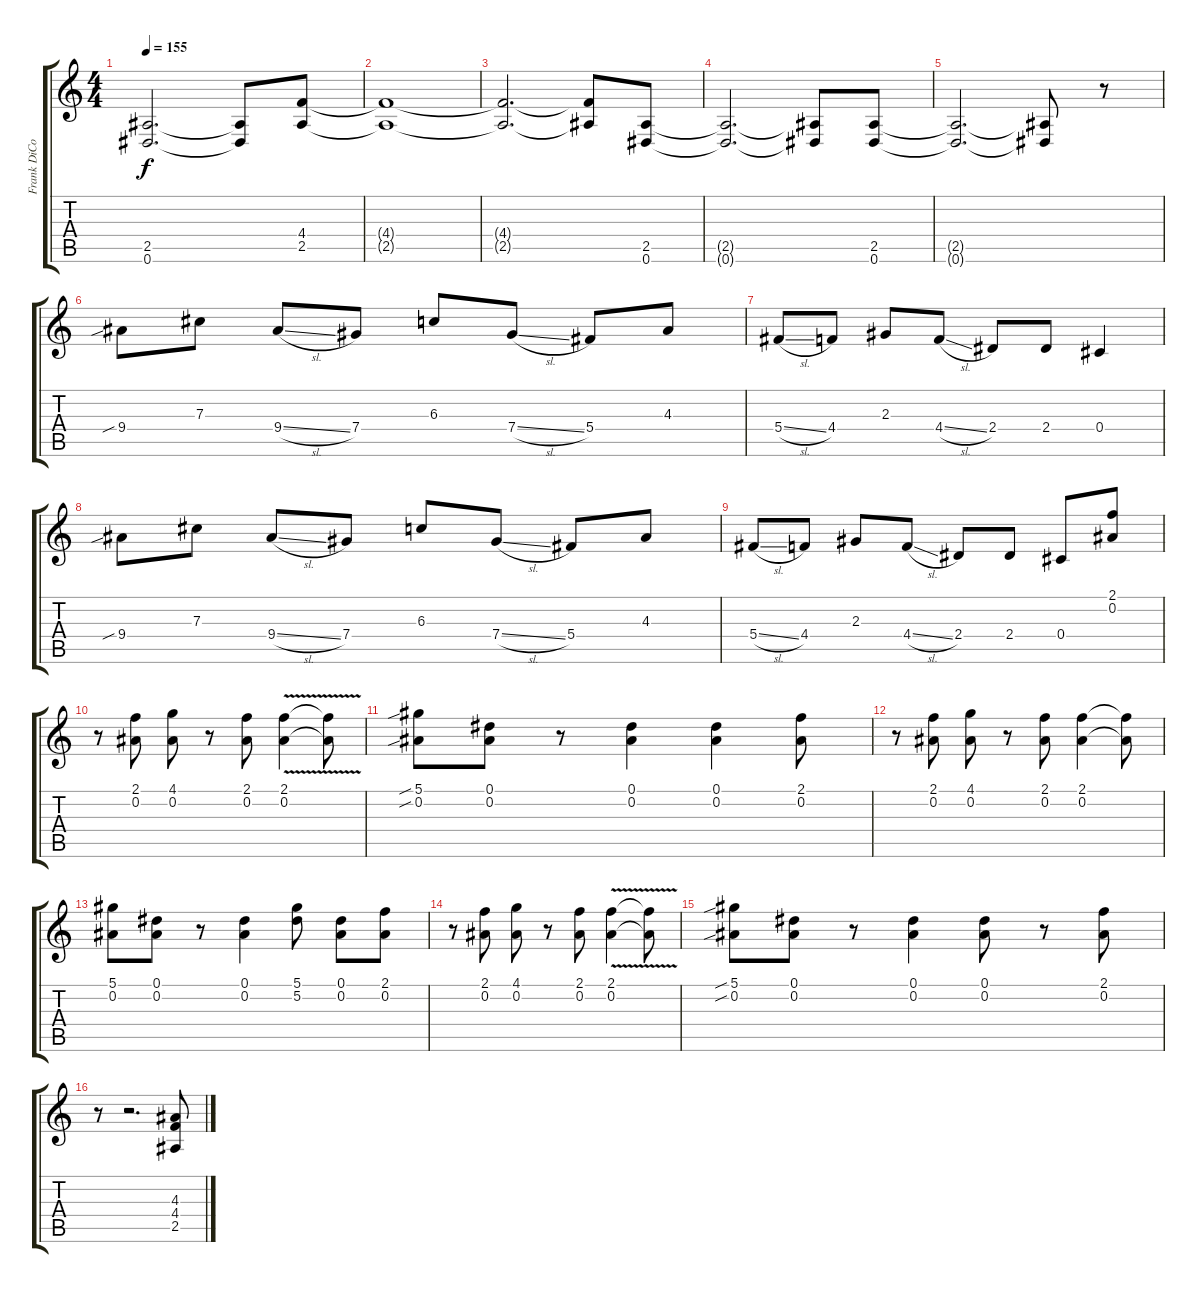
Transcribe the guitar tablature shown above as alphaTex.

\track ("Frank DiCostanzo - Rhythm" "Frank DiCo") {instrument overdrivenguitar}
\staff {score tabs}
\tuning (Eb4 Bb3 Gb3 Db3 Ab2 Eb2) {hide}
\ts (4 4)
\tempo 155
\clef g2
\ks c
(2.5{t} 0.6{t}).2{d dy f} (2.5{t} 0.6{t}).8 (4.4 2.5).8 |
(4.4{t} 2.5{t}).1 |
(4.4{t} 2.5{t}).2{d} (4.4{t} 2.5{t}).8 (2.5 0.6).8 |
(2.5{t} 0.6{t}).2{d} (2.5{t} 0.6{t}).8 (2.5 0.6).8 |
(2.5{t} 0.6{t}).2{d} (2.5{t} 0.6{t}).8 r.8 |
9.4{sib}.8 7.3.8 9.4{sl}.8 7.4.8 6.3.8 7.4{sl}.8 5.4.8 4.3.8 |
5.4{sl}.8 4.4.8 2.3.8 4.4{sl}.8 2.4.8 2.4.8 0.4.4 |
9.4{sib}.8 7.3.8 9.4{sl}.8 7.4.8 6.3.8 7.4{sl}.8 5.4.8 4.3.8 |
5.4{sl}.8 4.4.8 2.3.8 4.4{sl}.8 2.4.8 2.4.8 0.4.8 (2.1 0.2).8 |
r.8 (2.1 0.2).8 (4.1 0.2).8 r.8 (2.1 0.2).8 (2.1{v} 0.2{v}).4 (2.1{t} 0.2{t}).8 |
(5.1{sib} 0.2{sib}).8 (0.1 0.2).8 r.8 (0.1 0.2).4 (0.1 0.2).4 (2.1 0.2).8 |
r.8 (2.1 0.2).8 (4.1 0.2).8 r.8 (2.1 0.2).8 (2.1 0.2).4 (2.1{t} 0.2{t}).8 |
(5.1 0.2).8 (0.1 0.2).8 r.8 (0.1 0.2).4 (5.1 5.2).8 (0.1 0.2).8 (2.1 0.2).8 |
r.8 (2.1 0.2).8 (4.1 0.2).8 r.8 (2.1 0.2).8 (2.1{v} 0.2{v}).4 (2.1{t} 0.2{t}).8 |
(5.1{sib} 0.2{sib}).8 (0.1 0.2).8 r.8 (0.1 0.2).4 (0.1 0.2).8 r.8 (2.1 0.2).8 |
r.8 r.2{d} (4.3 4.4 2.5).8
